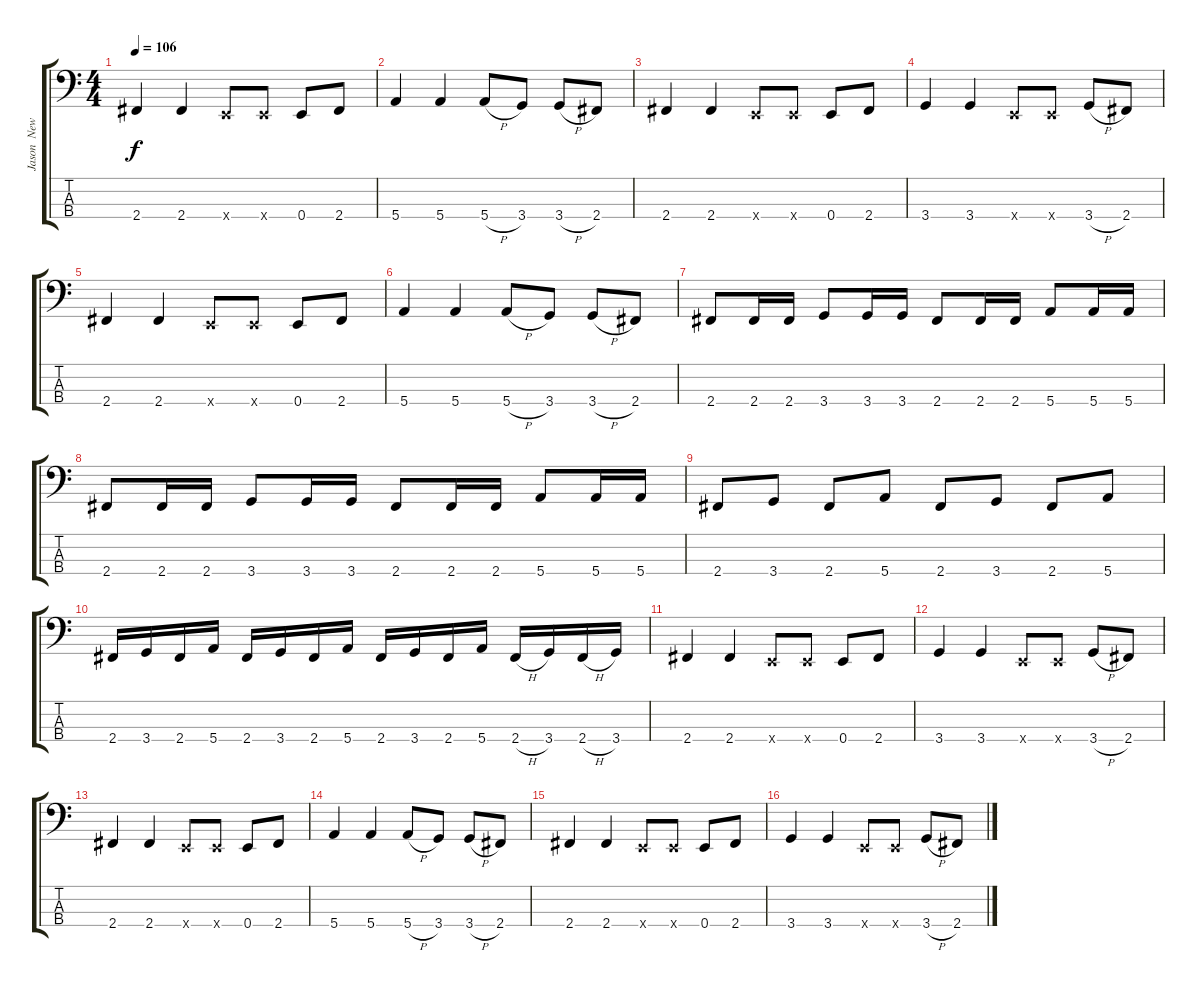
\track ("Jason  Newsted" "Jason  New") {instrument electricbasspick}
\staff {score tabs}
\tuning (G2 D2 A1 E1) {hide}
\ts (4 4)
\tempo 106
\clef f4
\ks c
2.4.4{dy f} 2.4.4 0.4{x}.8 0.4{x}.8 0.4.8 2.4.8 |
5.4.4 5.4.4 5.4{h}.8 3.4.8 3.4{h}.8 2.4.8 |
2.4.4 2.4.4 0.4{x}.8 0.4{x}.8 0.4.8 2.4.8 |
3.4.4 3.4.4 0.4{x}.8 0.4{x}.8 3.4{h}.8 2.4.8 |
2.4.4 2.4.4 0.4{x}.8 0.4{x}.8 0.4.8 2.4.8 |
5.4.4 5.4.4 5.4{h}.8 3.4.8 3.4{h}.8 2.4.8 |
2.4.8 2.4.16 2.4.16 3.4.8 3.4.16 3.4.16 2.4.8 2.4.16 2.4.16 5.4.8 5.4.16 5.4.16 |
2.4.8 2.4.16 2.4.16 3.4.8 3.4.16 3.4.16 2.4.8 2.4.16 2.4.16 5.4.8 5.4.16 5.4.16 |
2.4.8 3.4.8 2.4.8 5.4.8 2.4.8 3.4.8 2.4.8 5.4.8 |
2.4.16 3.4.16 2.4.16 5.4.16 2.4.16 3.4.16 2.4.16 5.4.16 2.4.16 3.4.16 2.4.16 5.4.16 2.4{h}.16 3.4.16 2.4{h}.16 3.4.16 |
2.4.4 2.4.4 0.4{x}.8 0.4{x}.8 0.4.8 2.4.8 |
3.4.4 3.4.4 0.4{x}.8 0.4{x}.8 3.4{h}.8 2.4.8 |
2.4.4 2.4.4 0.4{x}.8 0.4{x}.8 0.4.8 2.4.8 |
5.4.4 5.4.4 5.4{h}.8 3.4.8 3.4{h}.8 2.4.8 |
2.4.4 2.4.4 0.4{x}.8 0.4{x}.8 0.4.8 2.4.8 |
3.4.4 3.4.4 0.4{x}.8 0.4{x}.8 3.4{h}.8 2.4.8
